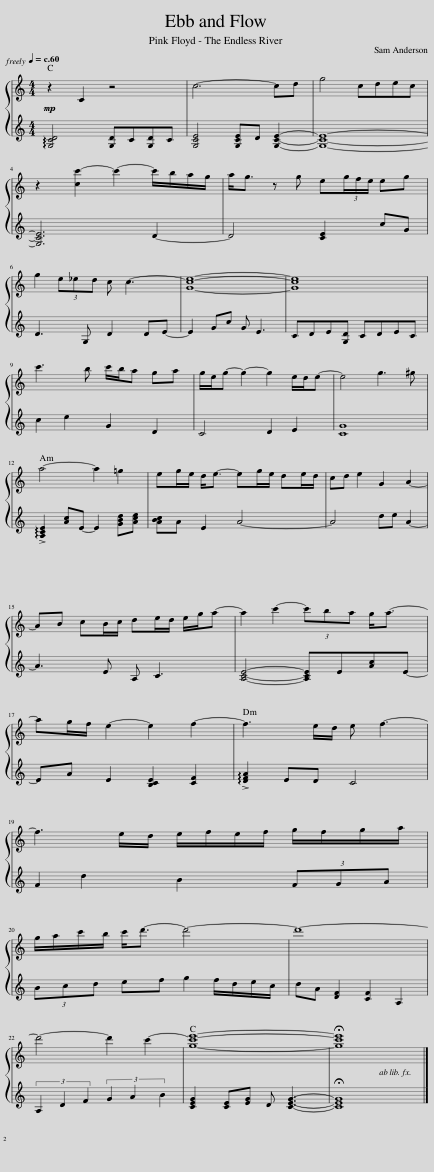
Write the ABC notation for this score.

X:1
%%score { 1 | 2 }
L:1/8
Q:1/4=60
M:4/4
I:linebreak $
K:C
V:1 treble
V:2 treble
V:1
!mp! z2 C2 z4 | c6- cd | g4 cdec |$ z2 [cc'-]2 c'2- c'/b/a/g/ | a<g z g e(3g/f/e/ eg |$ %5
 g2 (3e_ed c c3- | [Gce]8- | [Gce]8 |$ c'3 b c'/b/a ga | g/e/g- g2- g2 e/d/e- | %10
 e4 g3 ^g |$ a4- a2 =g2 | eg/e/ d<e- eg/e/ de/d/ | cd e2 G2 A2- |$ AB cB/c/ de/d/ e/g/a- | %15
 a2 c'2- (3c'ba g<a- |$ ag/f/ e2- e2 f2- | f3 e/d/ e f3- |$ f3 e/d/ e/f/e/f/ g/f/g/a/ |$ g/a/c'/b/ c'<d'- d'4- | %20
 d'8- |$ d'4- d'2 c'2- | [gc'e']8- | !fermata![gc'e']8 |] %24
V:2
 !arpeggio![G,CD]4 [G,D]C[G,D]C | [G,CE]4 [G,CE]D [G,CE]2- | [G,CE]8- |$ [G,CE]6 D2- | D4 [CE]2 cG |$ %5
 D3 G, D2 DE- | E2 Gc G E3 | CDE[G,D] CDEC |$ c2 e2 G2 D2 | C4 D2 E2 | %10
 [CG]8 |$ !arpeggio!!>![A,CE]2 [Ac]E- E2 [GBd][Ace] | [ABc]A E2 A4- | A4 de A2- |$ A3 E A, C3 | %15
 [A,CE]4- [A,CE]E[Ac]E- |$ EA E2 [B,CE]2 [CF]2 | !arpeggio!!>![DFA]2 ED C4 |$ F2 d2 B2 (3FGA |$ (3Bcd ef g2 f/d/e/c/ | %20
 dA [DF]2 [CF]2 A,2 |$ (3A,2 D2 F2 (3G2 A2 B2 | [CEG]2 [CE][EG] D [CEG]3- | !fermata![CEG]8 |] %24
